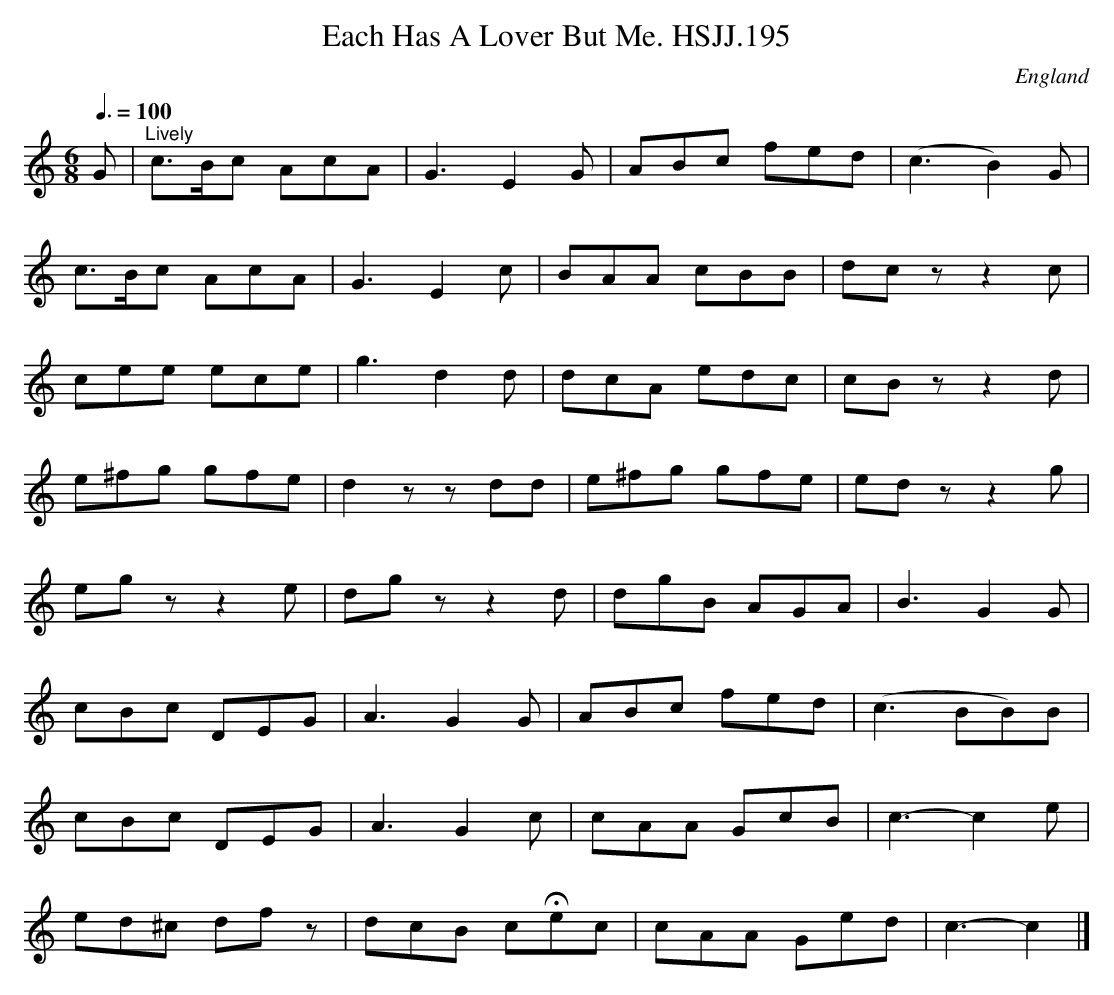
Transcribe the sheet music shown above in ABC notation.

X:1
T:Each Has A Lover But Me. HSJJ.195
M:6/8
L:1/8
Q:3/8=100
O:England
K:C
G|"^Lively"c>Bc AcA|G3E2G|ABc fed|(c3B2)G|
c>Bc AcA|G3E2c|BAA cBB|dczz2c|
cee ece|g3d2d|dcA edc|cBzz2d|
e^fg gfe|d2zzdd|e^fg gfe|edzz2g|
egzz2e|dgzz2d|dgB AGA|B3G2G|
cBc DEG|A3G2G|ABc fed|(c3BB)B|
cBc DEG|A3G2c|cAA GcB|c3-c2e|
ed^c dfz|dcB cHec|cAA Ged|c3-c2|]
